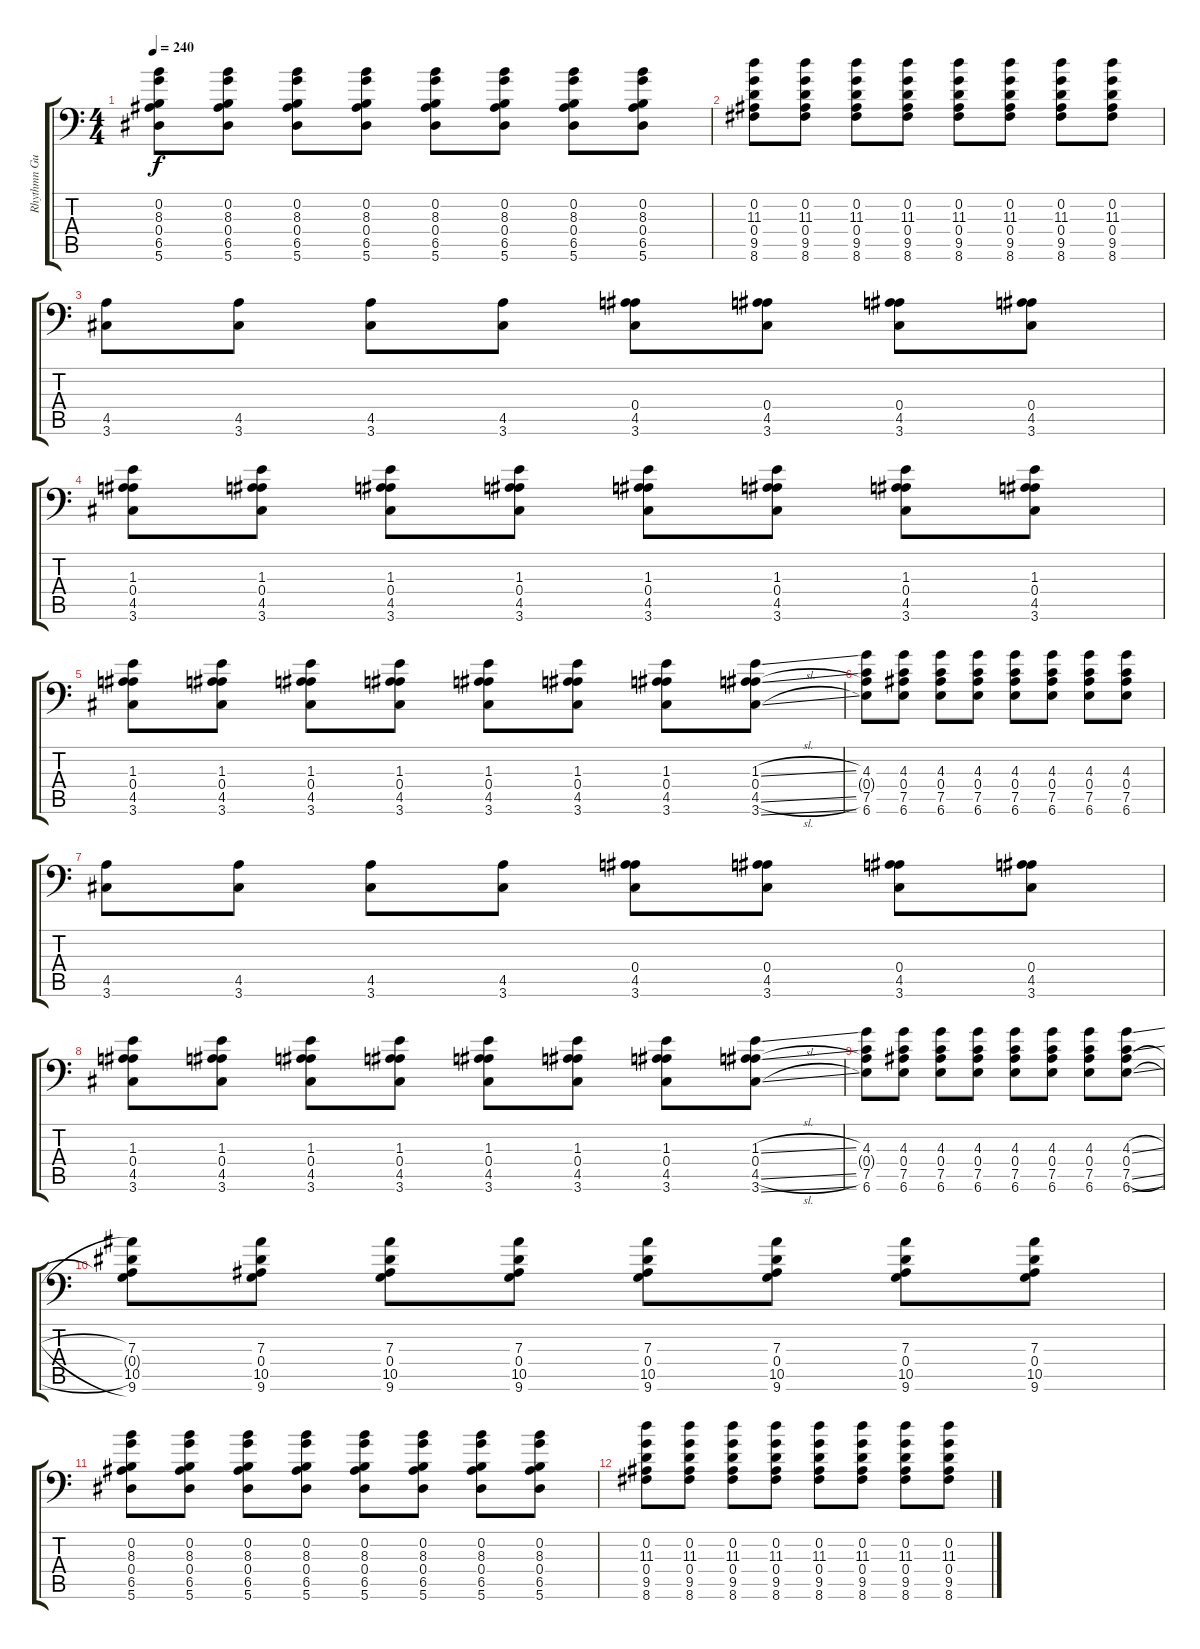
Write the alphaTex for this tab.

\track ("Rhythmn Guitar #1" "Rhythmn Gu") {instrument overdrivenguitar}
\staff {score tabs}
\tuning (C4 G3 Eb3 Bb2 F2 Bb1) {hide}
\ts (4 4)
\tempo 240
\clef f4
\ks c
(0.2 8.3 0.4 6.5 5.6).8{dy f} (0.2 8.3 0.4 6.5 5.6).8 (0.2 8.3 0.4 6.5 5.6).8 (0.2 8.3 0.4 6.5 5.6).8 (0.2 8.3 0.4 6.5 5.6).8 (0.2 8.3 0.4 6.5 5.6).8 (0.2 8.3 0.4 6.5 5.6).8 (0.2 8.3 0.4 6.5 5.6).8 |
(0.2 11.3 0.4 9.5 8.6).8 (0.2 11.3 0.4 9.5 8.6).8 (0.2 11.3 0.4 9.5 8.6).8 (0.2 11.3 0.4 9.5 8.6).8 (0.2 11.3 0.4 9.5 8.6).8 (0.2 11.3 0.4 9.5 8.6).8 (0.2 11.3 0.4 9.5 8.6).8 (0.2 11.3 0.4 9.5 8.6).8 |
(4.5 3.6).8 (4.5 3.6).8 (4.5 3.6).8 (4.5 3.6).8 (0.4 4.5 3.6).8 (0.4 4.5 3.6).8 (0.4 4.5 3.6).8 (0.4 4.5 3.6).8 |
(1.3 0.4 4.5 3.6).8 (1.3 0.4 4.5 3.6).8 (1.3 0.4 4.5 3.6).8 (1.3 0.4 4.5 3.6).8 (1.3 0.4 4.5 3.6).8 (1.3 0.4 4.5 3.6).8 (1.3 0.4 4.5 3.6).8 (1.3 0.4 4.5 3.6).8 |
(1.3 0.4 4.5 3.6).8 (1.3 0.4 4.5 3.6).8 (1.3 0.4 4.5 3.6).8 (1.3 0.4 4.5 3.6).8 (1.3 0.4 4.5 3.6).8 (1.3 0.4 4.5 3.6).8 (1.3 0.4 4.5 3.6).8 (1.3{sl} 0.4 4.5{sl} 3.6{sl}).8 |
(4.3 0.4{t} 7.5 6.6).8 (4.3 0.4 7.5 6.6).8 (4.3 0.4 7.5 6.6).8 (4.3 0.4 7.5 6.6).8 (4.3 0.4 7.5 6.6).8 (4.3 0.4 7.5 6.6).8 (4.3 0.4 7.5 6.6).8 (4.3 0.4 7.5 6.6).8 |
(4.5 3.6).8 (4.5 3.6).8 (4.5 3.6).8 (4.5 3.6).8 (0.4 4.5 3.6).8 (0.4 4.5 3.6).8 (0.4 4.5 3.6).8 (0.4 4.5 3.6).8 |
(1.3 0.4 4.5 3.6).8 (1.3 0.4 4.5 3.6).8 (1.3 0.4 4.5 3.6).8 (1.3 0.4 4.5 3.6).8 (1.3 0.4 4.5 3.6).8 (1.3 0.4 4.5 3.6).8 (1.3 0.4 4.5 3.6).8 (1.3{sl} 0.4 4.5{sl} 3.6{sl}).8 |
(4.3 0.4{t} 7.5 6.6).8 (4.3 0.4 7.5 6.6).8 (4.3 0.4 7.5 6.6).8 (4.3 0.4 7.5 6.6).8 (4.3 0.4 7.5 6.6).8 (4.3 0.4 7.5 6.6).8 (4.3 0.4 7.5 6.6).8 (4.3{sl} 0.4 7.5{sl} 6.6{sl}).8 |
(7.3 0.4{t} 10.5 9.6).8 (7.3 0.4 10.5 9.6).8 (7.3 0.4 10.5 9.6).8 (7.3 0.4 10.5 9.6).8 (7.3 0.4 10.5 9.6).8 (7.3 0.4 10.5 9.6).8 (7.3 0.4 10.5 9.6).8 (7.3 0.4 10.5 9.6).8 |
(0.2 8.3 0.4 6.5 5.6).8 (0.2 8.3 0.4 6.5 5.6).8 (0.2 8.3 0.4 6.5 5.6).8 (0.2 8.3 0.4 6.5 5.6).8 (0.2 8.3 0.4 6.5 5.6).8 (0.2 8.3 0.4 6.5 5.6).8 (0.2 8.3 0.4 6.5 5.6).8 (0.2 8.3 0.4 6.5 5.6).8 |
(0.2 11.3 0.4 9.5 8.6).8 (0.2 11.3 0.4 9.5 8.6).8 (0.2 11.3 0.4 9.5 8.6).8 (0.2 11.3 0.4 9.5 8.6).8 (0.2 11.3 0.4 9.5 8.6).8 (0.2 11.3 0.4 9.5 8.6).8 (0.2 11.3 0.4 9.5 8.6).8 (0.2 11.3 0.4 9.5 8.6).8
